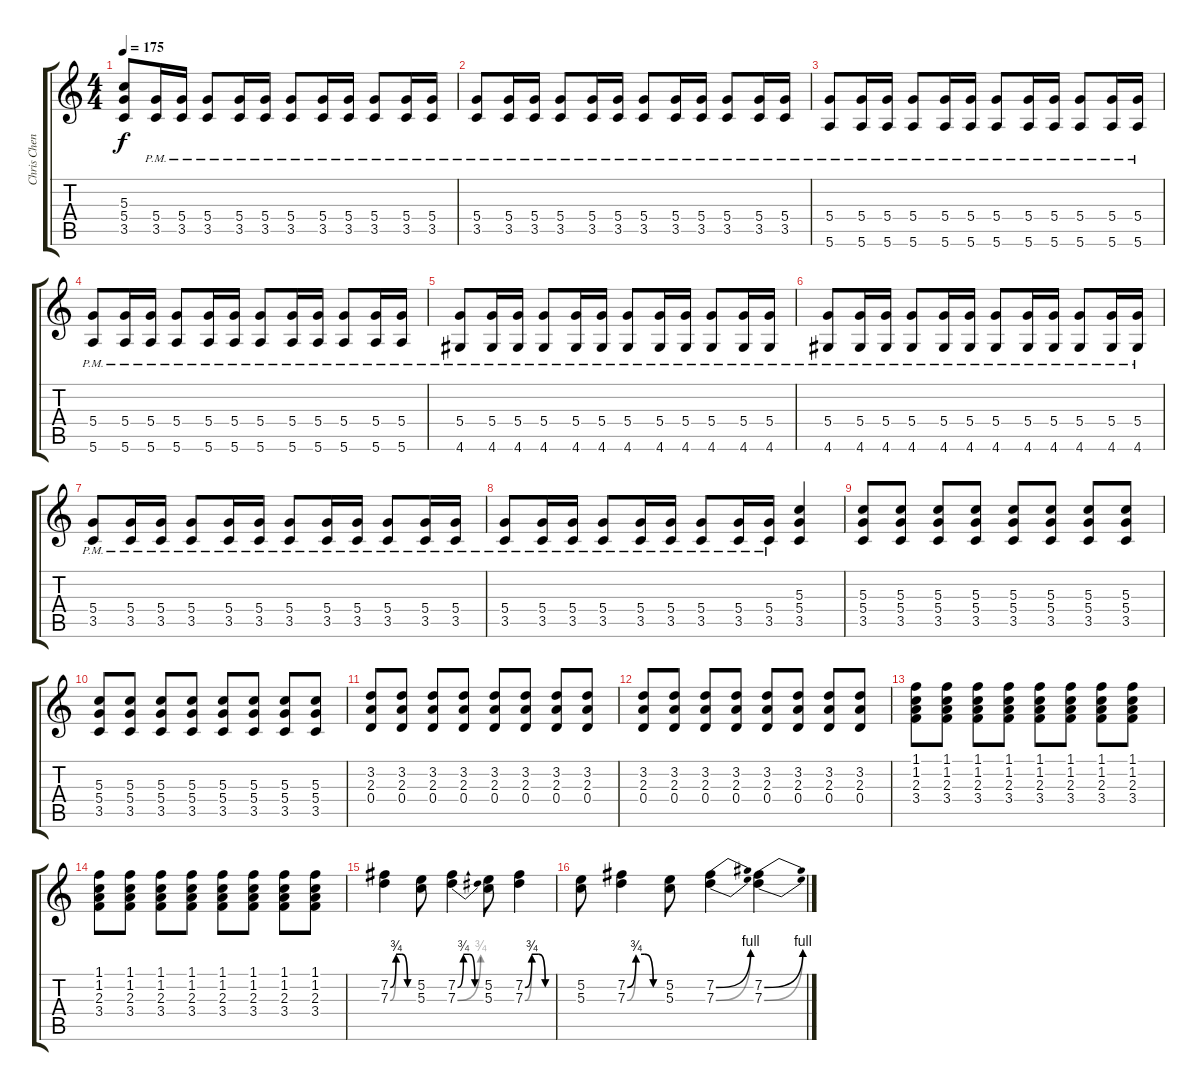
\track ("Chris Cheney" "Chris Chen") {instrument distortionguitar}
\staff {score tabs}
\tuning (E4 B3 G3 D3 A2 E2) {hide}
\ts (4 4)
\tempo 175
\clef g2
\ks c
(5.3 5.4 3.5).8{dy f} (5.4{pm} 3.5{pm}).16 (5.4{pm} 3.5{pm}).16 (5.4{pm} 3.5{pm}).8 (5.4{pm} 3.5{pm}).16 (5.4{pm} 3.5{pm}).16 (5.4{pm} 3.5{pm}).8 (5.4{pm} 3.5{pm}).16 (5.4{pm} 3.5{pm}).16 (5.4{pm} 3.5{pm}).8 (5.4{pm} 3.5{pm}).16 (5.4{pm} 3.5{pm}).16 |
(5.4{pm} 3.5{pm}).8 (5.4{pm} 3.5{pm}).16 (5.4{pm} 3.5{pm}).16 (5.4{pm} 3.5{pm}).8 (5.4{pm} 3.5{pm}).16 (5.4{pm} 3.5{pm}).16 (5.4{pm} 3.5{pm}).8 (5.4{pm} 3.5{pm}).16 (5.4{pm} 3.5{pm}).16 (5.4{pm} 3.5{pm}).8 (5.4{pm} 3.5{pm}).16 (5.4{pm} 3.5{pm}).16 |
(5.4{pm} 5.6{pm}).8 (5.4{pm} 5.6{pm}).16 (5.4{pm} 5.6{pm}).16 (5.4{pm} 5.6{pm}).8 (5.4{pm} 5.6{pm}).16 (5.4{pm} 5.6{pm}).16 (5.4{pm} 5.6{pm}).8 (5.4{pm} 5.6{pm}).16 (5.4{pm} 5.6{pm}).16 (5.4{pm} 5.6{pm}).8 (5.4{pm} 5.6{pm}).16 (5.4{pm} 5.6{pm}).16 |
(5.4{pm} 5.6{pm}).8 (5.4{pm} 5.6{pm}).16 (5.4{pm} 5.6{pm}).16 (5.4{pm} 5.6{pm}).8 (5.4{pm} 5.6{pm}).16 (5.4{pm} 5.6{pm}).16 (5.4{pm} 5.6{pm}).8 (5.4{pm} 5.6{pm}).16 (5.4{pm} 5.6{pm}).16 (5.4{pm} 5.6{pm}).8 (5.4{pm} 5.6{pm}).16 (5.4{pm} 5.6{pm}).16 |
(5.4{pm} 4.6{pm}).8 (5.4{pm} 4.6{pm}).16 (5.4{pm} 4.6{pm}).16 (5.4{pm} 4.6{pm}).8 (5.4{pm} 4.6{pm}).16 (5.4{pm} 4.6{pm}).16 (5.4{pm} 4.6{pm}).8 (5.4{pm} 4.6{pm}).16 (5.4{pm} 4.6{pm}).16 (5.4{pm} 4.6{pm}).8 (5.4{pm} 4.6{pm}).16 (5.4{pm} 4.6{pm}).16 |
(5.4{pm} 4.6{pm}).8 (5.4{pm} 4.6{pm}).16 (5.4{pm} 4.6{pm}).16 (5.4{pm} 4.6{pm}).8 (5.4{pm} 4.6{pm}).16 (5.4{pm} 4.6{pm}).16 (5.4{pm} 4.6{pm}).8 (5.4{pm} 4.6{pm}).16 (5.4{pm} 4.6{pm}).16 (5.4{pm} 4.6{pm}).8 (5.4{pm} 4.6{pm}).16 (5.4{pm} 4.6{pm}).16 |
(5.4{pm} 3.5{pm}).8 (5.4{pm} 3.5{pm}).16 (5.4{pm} 3.5{pm}).16 (5.4{pm} 3.5{pm}).8 (5.4{pm} 3.5{pm}).16 (5.4{pm} 3.5{pm}).16 (5.4{pm} 3.5{pm}).8 (5.4{pm} 3.5{pm}).16 (5.4{pm} 3.5{pm}).16 (5.4{pm} 3.5{pm}).8 (5.4{pm} 3.5{pm}).16 (5.4{pm} 3.5{pm}).16 |
(5.4{pm} 3.5{pm}).8 (5.4{pm} 3.5{pm}).16 (5.4{pm} 3.5{pm}).16 (5.4{pm} 3.5{pm}).8 (5.4{pm} 3.5{pm}).16 (5.4{pm} 3.5{pm}).16 (5.4{pm} 3.5{pm}).8 (5.4{pm} 3.5{pm}).16 (5.4{pm} 3.5{pm}).16 (5.3 5.4 3.5).4 |
(5.3 5.4 3.5).8 (5.3 5.4 3.5).8 (5.3 5.4 3.5).8 (5.3 5.4 3.5).8 (5.3 5.4 3.5).8 (5.3 5.4 3.5).8 (5.3 5.4 3.5).8 (5.3 5.4 3.5).8 |
(5.3 5.4 3.5).8 (5.3 5.4 3.5).8 (5.3 5.4 3.5).8 (5.3 5.4 3.5).8 (5.3 5.4 3.5).8 (5.3 5.4 3.5).8 (5.3 5.4 3.5).8 (5.3 5.4 3.5).8 |
(3.2 2.3 0.4).8 (3.2 2.3 0.4).8 (3.2 2.3 0.4).8 (3.2 2.3 0.4).8 (3.2 2.3 0.4).8 (3.2 2.3 0.4).8 (3.2 2.3 0.4).8 (3.2 2.3 0.4).8 |
(3.2 2.3 0.4).8 (3.2 2.3 0.4).8 (3.2 2.3 0.4).8 (3.2 2.3 0.4).8 (3.2 2.3 0.4).8 (3.2 2.3 0.4).8 (3.2 2.3 0.4).8 (3.2 2.3 0.4).8 |
(1.1 1.2 2.3 3.4).8 (1.1 1.2 2.3 3.4).8 (1.1 1.2 2.3 3.4).8 (1.1 1.2 2.3 3.4).8 (1.1 1.2 2.3 3.4).8 (1.1 1.2 2.3 3.4).8 (1.1 1.2 2.3 3.4).8 (1.1 1.2 2.3 3.4).8 |
(1.1 1.2 2.3 3.4).8 (1.1 1.2 2.3 3.4).8 (1.1 1.2 2.3 3.4).8 (1.1 1.2 2.3 3.4).8 (1.1 1.2 2.3 3.4).8 (1.1 1.2 2.3 3.4).8 (1.1 1.2 2.3 3.4).8 (1.1 1.2 2.3 3.4).8 |
(7.2{be (custom 0 0 15 3 30 3 45 0 60 0)} 7.3{be (custom 0 0 15 3 30 3 45 0 60 0)}).4 (5.2 5.3).8 (7.2{be (custom 0 0 15 3 30 3 45 0 60 0)} 7.3{be (bend 0 0 60 3)}).4 (5.2 5.3).8 (7.2{be (custom 0 0 15 3 30 3 45 0 60 0)} 7.3{be (custom 0 0 15 3 30 3 45 0 60 0)}).4 |
(5.2 5.3).8 (7.2{be (custom 0 0 15 3 30 3 45 0 60 0)} 7.3{be (custom 0 0 15 3 30 3 45 0 60 0)}).4 (5.2 5.3).8 (7.2{be (bend 0 0 60 4)} 7.3{be (bend 0 0 60 4)}).4 (7.2{be (bend 0 0 60 4)} 7.3{be (bend 0 0 60 4)}).4
